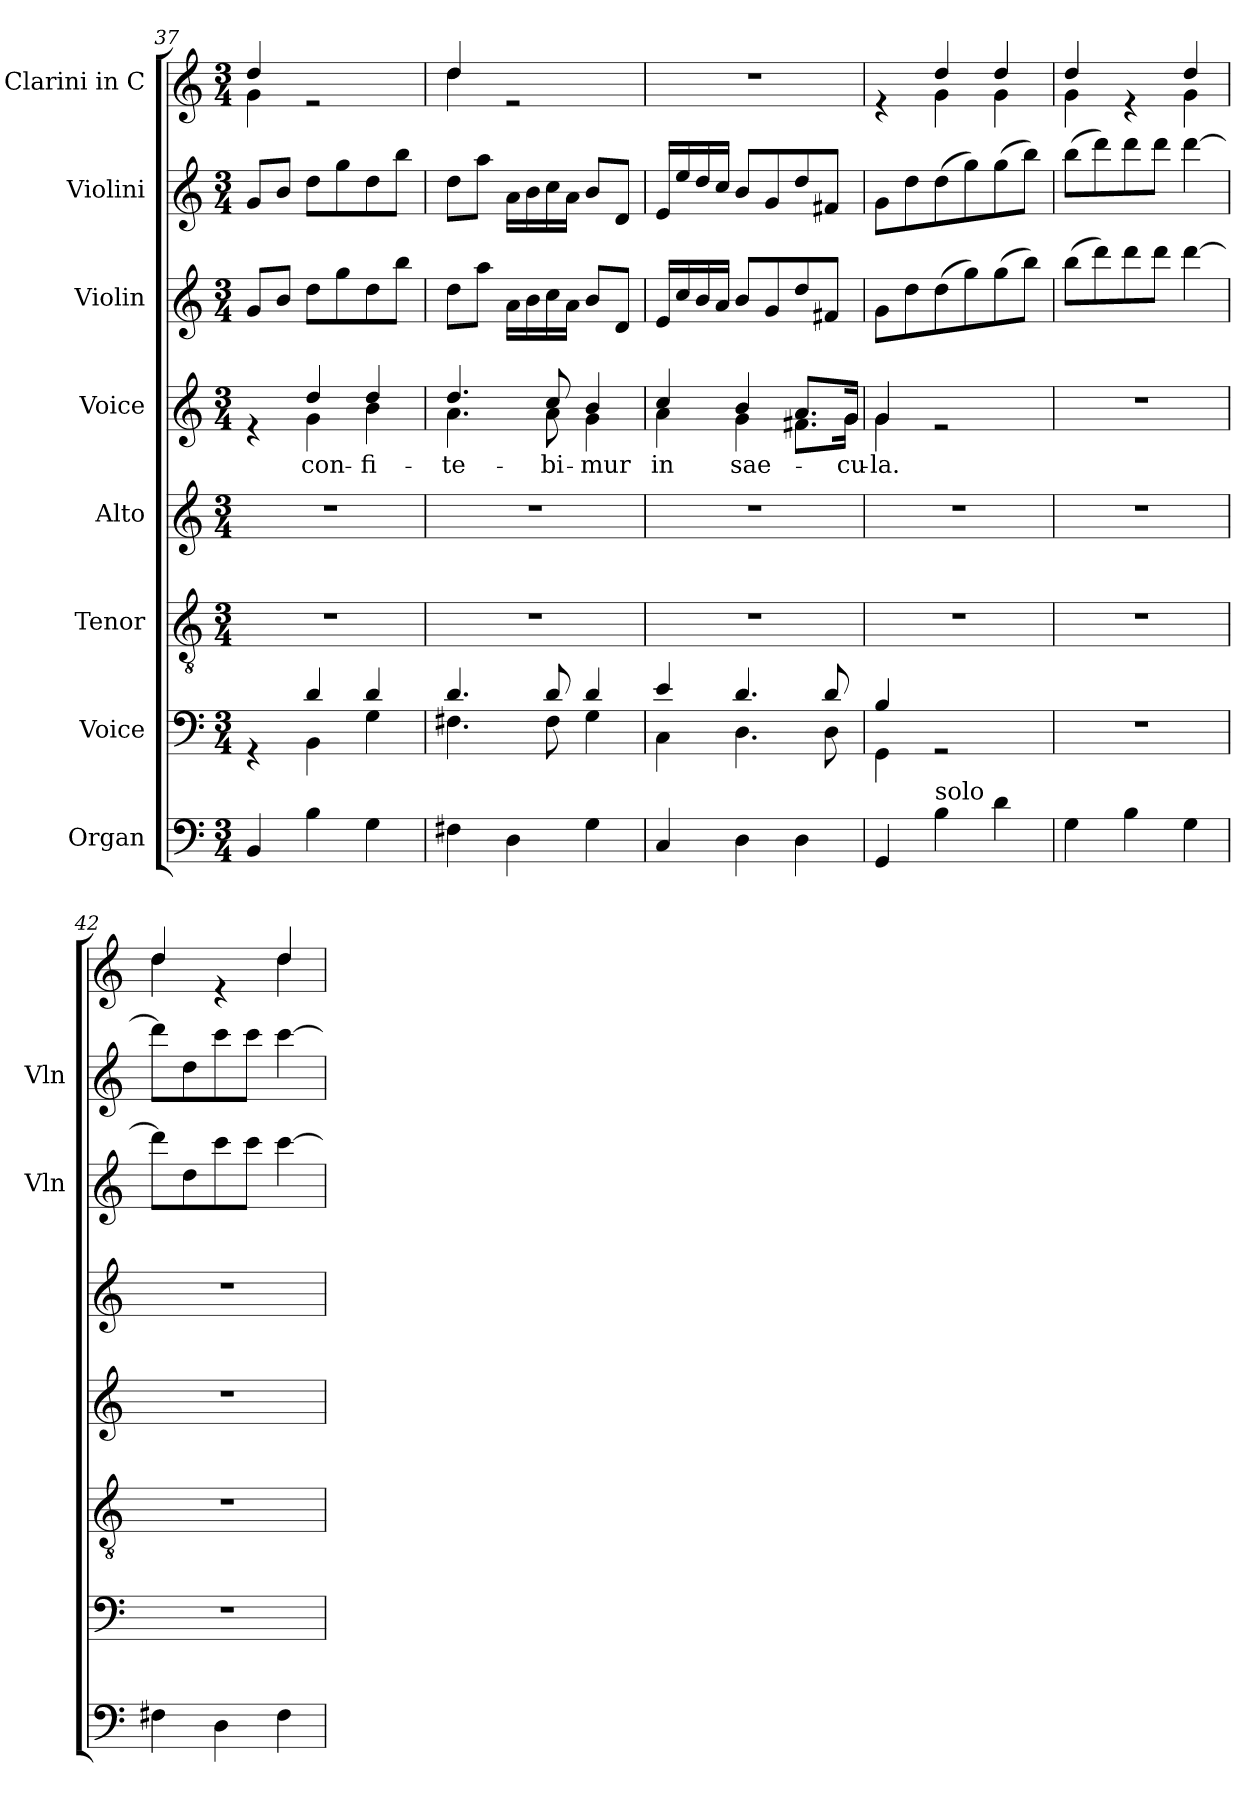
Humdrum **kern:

**kern	**kern	**kern	**kern	**kern	**text	**kern	**kern	**kern
*part8	*part7	*part6	*part5	*part4	*part4	*part3	*part2	*part1
*staff8	*staff7	*staff6	*staff5	*staff4	*staff4	*staff3	*staff2	*staff1
*I"Organ	*I"Voice	*I"Tenor	*I"Alto	*I"Voice	*	*I"Violin	*I"Violini	*I"Clarini in C
*	*	*	*	*	*	*I'Vln	*I'Vln	*
*clefF4	*clefF4	*clefGv2	*clefG2	*clefG2	*	*clefG2	*clefG2	*clefG2
*k[]	*k[]	*k[]	*k[]	*k[]	*	*k[]	*k[]	*k[]
*M3/4	*M3/4	*M3/4	*M3/4	*M3/4	*	*M3/4	*M3/4	*M3/4
=37	=37	=37	=37	=37	=37	=37	=37	=37
*	*^	*	*	*^	*	*	*	*^
4BB/	4rGG	4ryy	2.r	2.r	4re	4ryy	.	8g/L	8g/L	4dd/	4g\
.	.	.	.	.	.	.	.	8b/J	8b/J	.	.
!	!	!	!	!	!	!	!LO:LY:b	!	!	!	!
4B\	4d/	4BB\	.	.	4dd/	4g\	con-	8dd\L	8dd\L	2re	2ryy
.	.	.	.	.	.	.	.	8gg\	8gg\	.	.
!	!	!	!	!	!	!	!LO:LY:b	!	!	!	!
4G\	4d/	4G\	.	.	4dd/	4b\	-fi-	8dd\	8dd\	.	.
.	.	.	.	.	.	.	.	8bb\J	8bb\J	.	.
=38	=38	=38	=38	=38	=38	=38	=38	=38	=38	=38	=38
!	!	!	!	!	!	!	!LO:LY:b	!	!	!	!
4F#X\	4.d/	4.F#X\	2.r	2.r	4.dd/	4.a\	-te-	8dd\L	8dd\L	4dd/	4dd\
.	.	.	.	.	.	.	.	8aa\J	8aa\J	.	.
4D\	.	.	.	.	.	.	.	16a\LL	16a\LL	2re	2ryy
.	.	.	.	.	.	.	.	16b\	16b\	.	.
!	!	!	!	!	!	!	!LO:LY:b	!	!	!	!
.	8d/	8F#\	.	.	8cc/	8a\	-bi-	16cc\	16cc\	.	.
.	.	.	.	.	.	.	.	16a\JJ	16a\JJ	.	.
!	!	!	!	!	!	!	!LO:LY:b	!	!	!	!
4G\	4d/	4G\	.	.	4b/	4g\	-mur	8b/L	8b/L	.	.
.	.	.	.	.	.	.	.	8d/J	8d/J	.	.
*	*	*	*	*	*	*	*	*	*	*v	*v
=39	=39	=39	=39	=39	=39	=39	=39	=39	=39	=39
!	!	!	!	!	!	!	!LO:LY:b	!	!	!
4C/	4e/	4C\	2.r	2.r	4cc/	4a\	in	16e/LL	16e/LL	2.r
.	.	.	.	.	.	.	.	16cc/	16ee/	.
.	.	.	.	.	.	.	.	16b/	16dd/	.
.	.	.	.	.	.	.	.	16a/JJ	16cc/JJ	.
!	!	!	!	!	!	!	!LO:LY:b	!	!	!
4D\	4.d/	4.D\	.	.	4b/	4g\	sae-	8b/L	8b/L	.
.	.	.	.	.	.	.	.	8g/	8g/	.
4D\	.	.	.	.	8.a/L	8.f#X\L	.	8dd/	8dd/	.
.	8d/	8D\	.	.	.	.	.	8f#X/J	8f#X/J	.
!	!	!	!	!	!	!	!LO:LY:b	!	!	!
.	.	.	.	.	16g/Jk	16g\Jk	-cu-	.	.	.
=40	=40	=40	=40	=40	=40	=40	=40	=40	=40	=40
!	!	!	!	!	!	!	!LO:LY:b	!	!	!
*	*	*	*	*	*	*	*	*	*	*^
4GG/	4B/	4GG\	2.r	2.r	4g/	4g\	-la.	8g\L	8g\L	4re	4ryy
.	.	.	.	.	.	.	.	8dd\	8dd\	.	.
!LO:TX:a:t=solo	!	!	!	!	!	!	!	!	!	!	!
4B\	2rGG	2ryy	.	.	2re	2ryy	.	(8dd\	(8dd\	4dd/	4g\
.	.	.	.	.	.	.	.	8gg\)	8gg\)	.	.
4d\	.	.	.	.	.	.	.	(8gg\	(8gg\	4dd/	4g\
.	.	.	.	.	.	.	.	8bb\J)	8bb\J)	.	.
*	*v	*v	*	*	*v	*v	*	*	*	*	*
!!LO:PB:g=z	!!
=41	=41	=41	=41	=41	=41	=41	=41	=41	=41
4G\	2.r	2.r	2.r	2.r	.	(8bb\L	(8bb\L	4dd/	4g\
.	.	.	.	.	.	8ddd\)	8ddd\)	.	.
4B\	.	.	.	.	.	8ddd\	8ddd\	4re	4ryy
.	.	.	.	.	.	8ddd\J	8ddd\J	.	.
4G\	.	.	.	.	.	[4ddd\	[4ddd\	4dd/	4g\
=42	=42	=42	=42	=42	=42	=42	=42	=42	=42
4F#X\	2.r	2.r	2.r	2.r	.	8ddd\L]	8ddd\L]	4dd/	4dd\
.	.	.	.	.	.	8dd\	8dd\	.	.
4D\	.	.	.	.	.	8ccc\	8ccc\	4re	4ryy
.	.	.	.	.	.	8ccc\J	8ccc\J	.	.
4F#\	.	.	.	.	.	[4ccc\	[4ccc\	4dd/	4dd\
*	*	*	*	*	*	*	*	*v	*v
=	=	=	=	=	=	=	=	=
*-	*-	*-	*-	*-	*-	*-	*-	*-
